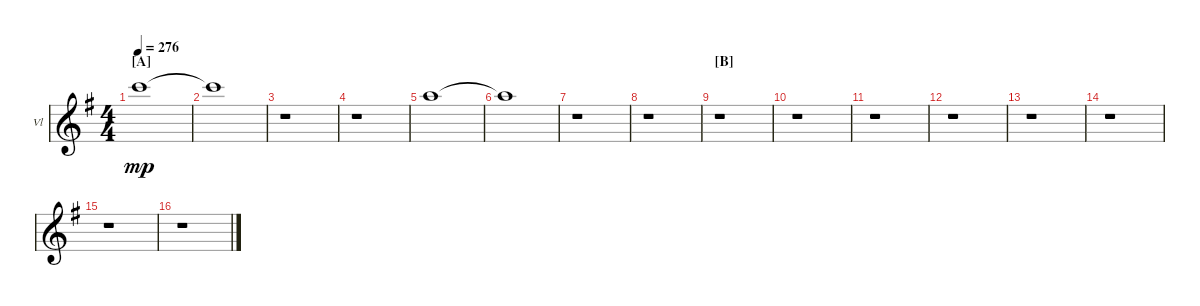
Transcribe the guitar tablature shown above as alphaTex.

\defaultSystemsLayout 4
\bracketExtendMode groupsimilarinstruments
\firstSystemTrackNameOrientation horizontal
\otherSystemsTrackNameOrientation horizontal
\track ("Violin" "Vl") {instrument violin}
\staff {score}
\tuning (E5 A4 D4 G3)
\ts (4 4)
\section ("A" "")
\tempo 276
\clef g2
\ks g
8.1.1{dy mp} |
8.1{t}.1 |
r.1 |
r.1 |
5.1.1 |
5.1{t}.1 |
r.1 |
r.1 |
\section ("B" "")
r.1 |
r.1 |
r.1 |
r.1 |
r.1 |
r.1 |
r.1 |
r.1
